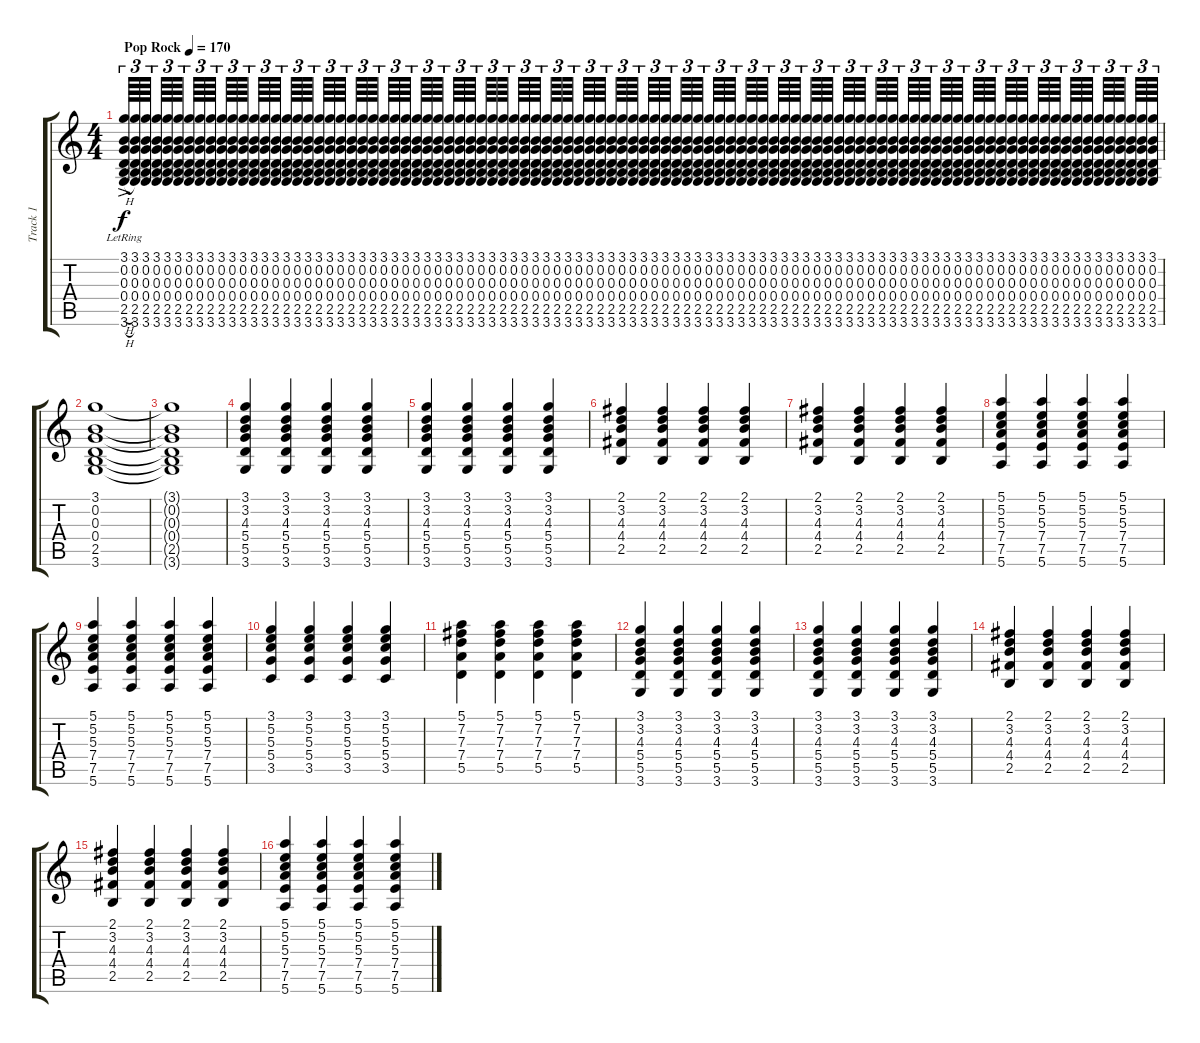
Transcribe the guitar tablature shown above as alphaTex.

\track ("Track 1" "Track 1") {instrument overdrivenguitar}
\staff {score tabs}
\tuning (E4 B3 G3 D3 A2 E2) {hide}
\ts (4 4)
\tempo (170 "Pop Rock")
\clef g2
\ks c
(3.1 0.2 0.3 0.4 2.5{h ac lr} 3.6{h}).64{tu (3 2) dy f volume 0 instrument overdrivenguitar} (3.1 0.2 0.3 0.4 2.5 3.6).64{tu (3 2) volume 16} (3.1 0.2 0.3 0.4 2.5 3.6).64{tu (3 2) beam splitsecondary} (3.1 0.2 0.3 0.4 2.5 3.6).64{tu (3 2)} (3.1 0.2 0.3 0.4 2.5 3.6).64{tu (3 2)} (3.1 0.2 0.3 0.4 2.5 3.6).64{tu (3 2) beam splitsecondary} (3.1 0.2 0.3 0.4 2.5 3.6).64{tu (3 2)} (3.1 0.2 0.3 0.4 2.5 3.6).64{tu (3 2)} (3.1 0.2 0.3 0.4 2.5 3.6).64{tu (3 2) beam splitsecondary} (3.1 0.2 0.3 0.4 2.5 3.6).64{tu (3 2)} (3.1 0.2 0.3 0.4 2.5 3.6).64{tu (3 2)} (3.1 0.2 0.3 0.4 2.5 3.6).64{tu (3 2) beam splitsecondary} (3.1 0.2 0.3 0.4 2.5 3.6).64{tu (3 2)} (3.1 0.2 0.3 0.4 2.5 3.6).64{tu (3 2)} (3.1 0.2 0.3 0.4 2.5 3.6).64{tu (3 2) beam splitsecondary} (3.1 0.2 0.3 0.4 2.5 3.6).64{tu (3 2)} (3.1 0.2 0.3 0.4 2.5 3.6).64{tu (3 2)} (3.1 0.2 0.3 0.4 2.5 3.6).64{tu (3 2) beam splitsecondary} (3.1 0.2 0.3 0.4 2.5 3.6).64{tu (3 2)} (3.1 0.2 0.3 0.4 2.5 3.6).64{tu (3 2)} (3.1 0.2 0.3 0.4 2.5 3.6).64{tu (3 2) beam splitsecondary} (3.1 0.2 0.3 0.4 2.5 3.6).64{tu (3 2)} (3.1 0.2 0.3 0.4 2.5 3.6).64{tu (3 2)} (3.1 0.2 0.3 0.4 2.5 3.6).64{tu (3 2)} (3.1 0.2 0.3 0.4 2.5 3.6).64{tu (3 2)} (3.1 0.2 0.3 0.4 2.5 3.6).64{tu (3 2)} (3.1 0.2 0.3 0.4 2.5 3.6).64{tu (3 2) beam splitsecondary} (3.1 0.2 0.3 0.4 2.5 3.6).64{tu (3 2)} (3.1 0.2 0.3 0.4 2.5 3.6).64{tu (3 2)} (3.1 0.2 0.3 0.4 2.5 3.6).64{tu (3 2) beam splitsecondary} (3.1 0.2 0.3 0.4 2.5 3.6).64{tu (3 2)} (3.1 0.2 0.3 0.4 2.5 3.6).64{tu (3 2)} (3.1 0.2 0.3 0.4 2.5 3.6).64{tu (3 2) beam splitsecondary} (3.1 0.2 0.3 0.4 2.5 3.6).64{tu (3 2)} (3.1 0.2 0.3 0.4 2.5 3.6).64{tu (3 2)} (3.1 0.2 0.3 0.4 2.5 3.6).64{tu (3 2) beam splitsecondary} (3.1 0.2 0.3 0.4 2.5 3.6).64{tu (3 2)} (3.1 0.2 0.3 0.4 2.5 3.6).64{tu (3 2)} (3.1 0.2 0.3 0.4 2.5 3.6).64{tu (3 2) beam splitsecondary} (3.1 0.2 0.3 0.4 2.5 3.6).64{tu (3 2)} (3.1 0.2 0.3 0.4 2.5 3.6).64{tu (3 2)} (3.1 0.2 0.3 0.4 2.5 3.6).64{tu (3 2) beam splitsecondary} (3.1 0.2 0.3 0.4 2.5 3.6).64{tu (3 2)} (3.1 0.2 0.3 0.4 2.5 3.6).64{tu (3 2)} (3.1 0.2 0.3 0.4 2.5 3.6).64{tu (3 2) beam splitsecondary} (3.1 0.2 0.3 0.4 2.5 3.6).64{tu (3 2)} (3.1 0.2 0.3 0.4 2.5 3.6).64{tu (3 2)} (3.1 0.2 0.3 0.4 2.5 3.6).64{tu (3 2)} (3.1 0.2 0.3 0.4 2.5 3.6).64{tu (3 2)} (3.1 0.2 0.3 0.4 2.5 3.6).64{tu (3 2)} (3.1 0.2 0.3 0.4 2.5 3.6).64{tu (3 2) beam splitsecondary} (3.1 0.2 0.3 0.4 2.5 3.6).64{tu (3 2)} (3.1 0.2 0.3 0.4 2.5 3.6).64{tu (3 2)} (3.1 0.2 0.3 0.4 2.5 3.6).64{tu (3 2) beam splitsecondary} (3.1 0.2 0.3 0.4 2.5 3.6).64{tu (3 2)} (3.1 0.2 0.3 0.4 2.5 3.6).64{tu (3 2)} (3.1 0.2 0.3 0.4 2.5 3.6).64{tu (3 2) beam splitsecondary} (3.1 0.2 0.3 0.4 2.5 3.6).64{tu (3 2)} (3.1 0.2 0.3 0.4 2.5 3.6).64{tu (3 2)} (3.1 0.2 0.3 0.4 2.5 3.6).64{tu (3 2) beam splitsecondary} (3.1 0.2 0.3 0.4 2.5 3.6).64{tu (3 2)} (3.1 0.2 0.3 0.4 2.5 3.6).64{tu (3 2)} (3.1 0.2 0.3 0.4 2.5 3.6).64{tu (3 2) beam splitsecondary} (3.1 0.2 0.3 0.4 2.5 3.6).64{tu (3 2)} (3.1 0.2 0.3 0.4 2.5 3.6).64{tu (3 2)} (3.1 0.2 0.3 0.4 2.5 3.6).64{tu (3 2) beam splitsecondary} (3.1 0.2 0.3 0.4 2.5 3.6).64{tu (3 2)} (3.1 0.2 0.3 0.4 2.5 3.6).64{tu (3 2)} (3.1 0.2 0.3 0.4 2.5 3.6).64{tu (3 2) beam splitsecondary} (3.1 0.2 0.3 0.4 2.5 3.6).64{tu (3 2)} (3.1 0.2 0.3 0.4 2.5 3.6).64{tu (3 2)} (3.1 0.2 0.3 0.4 2.5 3.6).64{tu (3 2)} (3.1 0.2 0.3 0.4 2.5 3.6).64{tu (3 2)} (3.1 0.2 0.3 0.4 2.5 3.6).64{tu (3 2)} (3.1 0.2 0.3 0.4 2.5 3.6).64{tu (3 2) beam splitsecondary} (3.1 0.2 0.3 0.4 2.5 3.6).64{tu (3 2)} (3.1 0.2 0.3 0.4 2.5 3.6).64{tu (3 2)} (3.1 0.2 0.3 0.4 2.5 3.6).64{tu (3 2) beam splitsecondary} (3.1 0.2 0.3 0.4 2.5 3.6).64{tu (3 2)} (3.1 0.2 0.3 0.4 2.5 3.6).64{tu (3 2)} (3.1 0.2 0.3 0.4 2.5 3.6).64{tu (3 2) beam splitsecondary} (3.1 0.2 0.3 0.4 2.5 3.6).64{tu (3 2)} (3.1 0.2 0.3 0.4 2.5 3.6).64{tu (3 2)} (3.1 0.2 0.3 0.4 2.5 3.6).64{tu (3 2) beam splitsecondary} (3.1 0.2 0.3 0.4 2.5 3.6).64{tu (3 2)} (3.1 0.2 0.3 0.4 2.5 3.6).64{tu (3 2)} (3.1 0.2 0.3 0.4 2.5 3.6).64{tu (3 2) beam splitsecondary} (3.1 0.2 0.3 0.4 2.5 3.6).64{tu (3 2)} (3.1 0.2 0.3 0.4 2.5 3.6).64{tu (3 2)} (3.1 0.2 0.3 0.4 2.5 3.6).64{tu (3 2) beam splitsecondary} (3.1 0.2 0.3 0.4 2.5 3.6).64{tu (3 2)} (3.1 0.2 0.3 0.4 2.5 3.6).64{tu (3 2)} (3.1 0.2 0.3 0.4 2.5 3.6).64{tu (3 2) beam splitsecondary} (3.1 0.2 0.3 0.4 2.5 3.6).64{tu (3 2)} (3.1 0.2 0.3 0.4 2.5 3.6).64{tu (3 2)} (3.1 0.2 0.3 0.4 2.5 3.6).64{tu (3 2)} |
(3.1 0.2 0.3 0.4 2.5 3.6).1 |
(3.1{t} 0.2{t} 0.3{t} 0.4{t} 2.5{t} 3.6{t}).1 |
(3.1 3.2 4.3 5.4 5.5 3.6).4 (3.1 3.2 4.3 5.4 5.5 3.6).4 (3.1 3.2 4.3 5.4 5.5 3.6).4 (3.1 3.2 4.3 5.4 5.5 3.6).4 |
(3.1 3.2 4.3 5.4 5.5 3.6).4 (3.1 3.2 4.3 5.4 5.5 3.6).4 (3.1 3.2 4.3 5.4 5.5 3.6).4 (3.1 3.2 4.3 5.4 5.5 3.6).4 |
(2.1 3.2 4.3 4.4 2.5).4 (2.1 3.2 4.3 4.4 2.5).4 (2.1 3.2 4.3 4.4 2.5).4 (2.1 3.2 4.3 4.4 2.5).4 |
(2.1 3.2 4.3 4.4 2.5).4 (2.1 3.2 4.3 4.4 2.5).4 (2.1 3.2 4.3 4.4 2.5).4 (2.1 3.2 4.3 4.4 2.5).4 |
(5.1 5.2 5.3 7.4 7.5 5.6).4 (5.1 5.2 5.3 7.4 7.5 5.6).4 (5.1 5.2 5.3 7.4 7.5 5.6).4 (5.1 5.2 5.3 7.4 7.5 5.6).4 |
(5.1 5.2 5.3 7.4 7.5 5.6).4 (5.1 5.2 5.3 7.4 7.5 5.6).4 (5.1 5.2 5.3 7.4 7.5 5.6).4 (5.1 5.2 5.3 7.4 7.5 5.6).4 |
(3.1 5.2 5.3 5.4 3.5).4 (3.1 5.2 5.3 5.4 3.5).4 (3.1 5.2 5.3 5.4 3.5).4 (3.1 5.2 5.3 5.4 3.5).4 |
(5.1 7.2 7.3 7.4 5.5).4 (5.1 7.2 7.3 7.4 5.5).4 (5.1 7.2 7.3 7.4 5.5).4 (5.1 7.2 7.3 7.4 5.5).4 |
(3.1 3.2 4.3 5.4 5.5 3.6).4 (3.1 3.2 4.3 5.4 5.5 3.6).4 (3.1 3.2 4.3 5.4 5.5 3.6).4 (3.1 3.2 4.3 5.4 5.5 3.6).4 |
(3.1 3.2 4.3 5.4 5.5 3.6).4 (3.1 3.2 4.3 5.4 5.5 3.6).4 (3.1 3.2 4.3 5.4 5.5 3.6).4 (3.1 3.2 4.3 5.4 5.5 3.6).4 |
(2.1 3.2 4.3 4.4 2.5).4 (2.1 3.2 4.3 4.4 2.5).4 (2.1 3.2 4.3 4.4 2.5).4 (2.1 3.2 4.3 4.4 2.5).4 |
(2.1 3.2 4.3 4.4 2.5).4 (2.1 3.2 4.3 4.4 2.5).4 (2.1 3.2 4.3 4.4 2.5).4 (2.1 3.2 4.3 4.4 2.5).4 |
(5.1 5.2 5.3 7.4 7.5 5.6).4 (5.1 5.2 5.3 7.4 7.5 5.6).4 (5.1 5.2 5.3 7.4 7.5 5.6).4 (5.1 5.2 5.3 7.4 7.5 5.6).4
